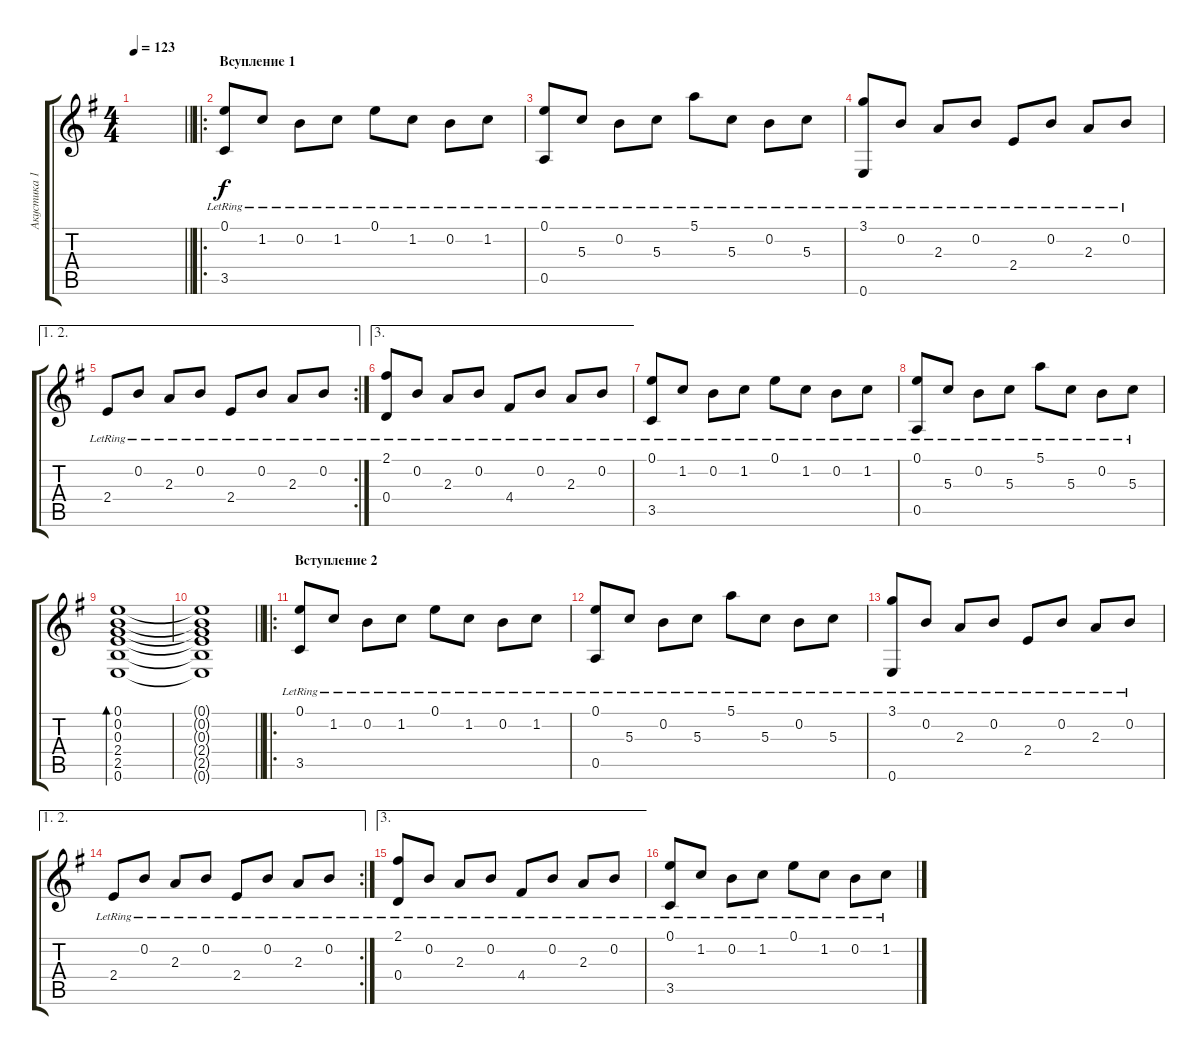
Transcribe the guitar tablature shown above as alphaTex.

\track ("Акустика 1" "Акустика 1") {instrument acousticguitarsteel}
\staff {score tabs}
\tuning (E4 B3 G3 D3 A2 E2) {hide}
\ts (4 4)
\tempo 123
\clef g2
\barLineRight lightlight
\ks g
|
\ro
\section ("" "Всупление 1")
(0.1{lr} 3.5{lr}).8 1.2{lr}.8 0.2{lr}.8 1.2{lr}.8 0.1{lr}.8 1.2{lr}.8 0.2{lr}.8 1.2{lr}.8 |
(0.1{lr} 0.5{lr}).8 5.3{lr}.8 0.2{lr}.8 5.3{lr}.8 5.1{lr}.8 5.3{lr}.8 0.2{lr}.8 5.3{lr}.8 |
(3.1{lr} 0.6{lr}).8 0.2{lr}.8 2.3{lr}.8 0.2{lr}.8 2.4{lr}.8 0.2{lr}.8 2.3{lr}.8 0.2{lr}.8 |
\ae (1 2)
\rc 2
2.4{lr}.8 0.2{lr}.8 2.3{lr}.8 0.2{lr}.8 2.4{lr}.8 0.2{lr}.8 2.3{lr}.8 0.2{lr}.8 |
\ae 3
(2.1{lr} 0.4{lr}).8 0.2{lr}.8 2.3{lr}.8 0.2{lr}.8 4.4{lr}.8 0.2{lr}.8 2.3{lr}.8 0.2{lr}.8 |
(0.1{lr} 3.5{lr}).8 1.2{lr}.8 0.2{lr}.8 1.2{lr}.8 0.1{lr}.8 1.2{lr}.8 0.2{lr}.8 1.2{lr}.8 |
(0.1{lr} 0.5{lr}).8 5.3{lr}.8 0.2{lr}.8 5.3{lr}.8 5.1{lr}.8 5.3{lr}.8 0.2{lr}.8 5.3{lr}.8 |
(0.1 0.2 0.3 2.4 2.5 0.6).1{bd 60} |
\barLineRight lightlight
(0.1{t} 0.2{t} 0.3{t} 2.4{t} 2.5{t} 0.6{t}).1 |
\ro
\section ("" "Вступление 2")
(0.1{lr} 3.5{lr}).8 1.2{lr}.8 0.2{lr}.8 1.2{lr}.8 0.1{lr}.8 1.2{lr}.8 0.2{lr}.8 1.2{lr}.8 |
(0.1{lr} 0.5{lr}).8 5.3{lr}.8 0.2{lr}.8 5.3{lr}.8 5.1{lr}.8 5.3{lr}.8 0.2{lr}.8 5.3{lr}.8 |
(3.1{lr} 0.6{lr}).8 0.2{lr}.8 2.3{lr}.8 0.2{lr}.8 2.4{lr}.8 0.2{lr}.8 2.3{lr}.8 0.2{lr}.8 |
\ae (1 2)
\rc 2
2.4{lr}.8 0.2{lr}.8 2.3{lr}.8 0.2{lr}.8 2.4{lr}.8 0.2{lr}.8 2.3{lr}.8 0.2{lr}.8 |
\ae 3
(2.1{lr} 0.4{lr}).8 0.2{lr}.8 2.3{lr}.8 0.2{lr}.8 4.4{lr}.8 0.2{lr}.8 2.3{lr}.8 0.2{lr}.8 |
(0.1{lr} 3.5{lr}).8 1.2{lr}.8 0.2{lr}.8 1.2{lr}.8 0.1{lr}.8 1.2{lr}.8 0.2{lr}.8 1.2{lr}.8
